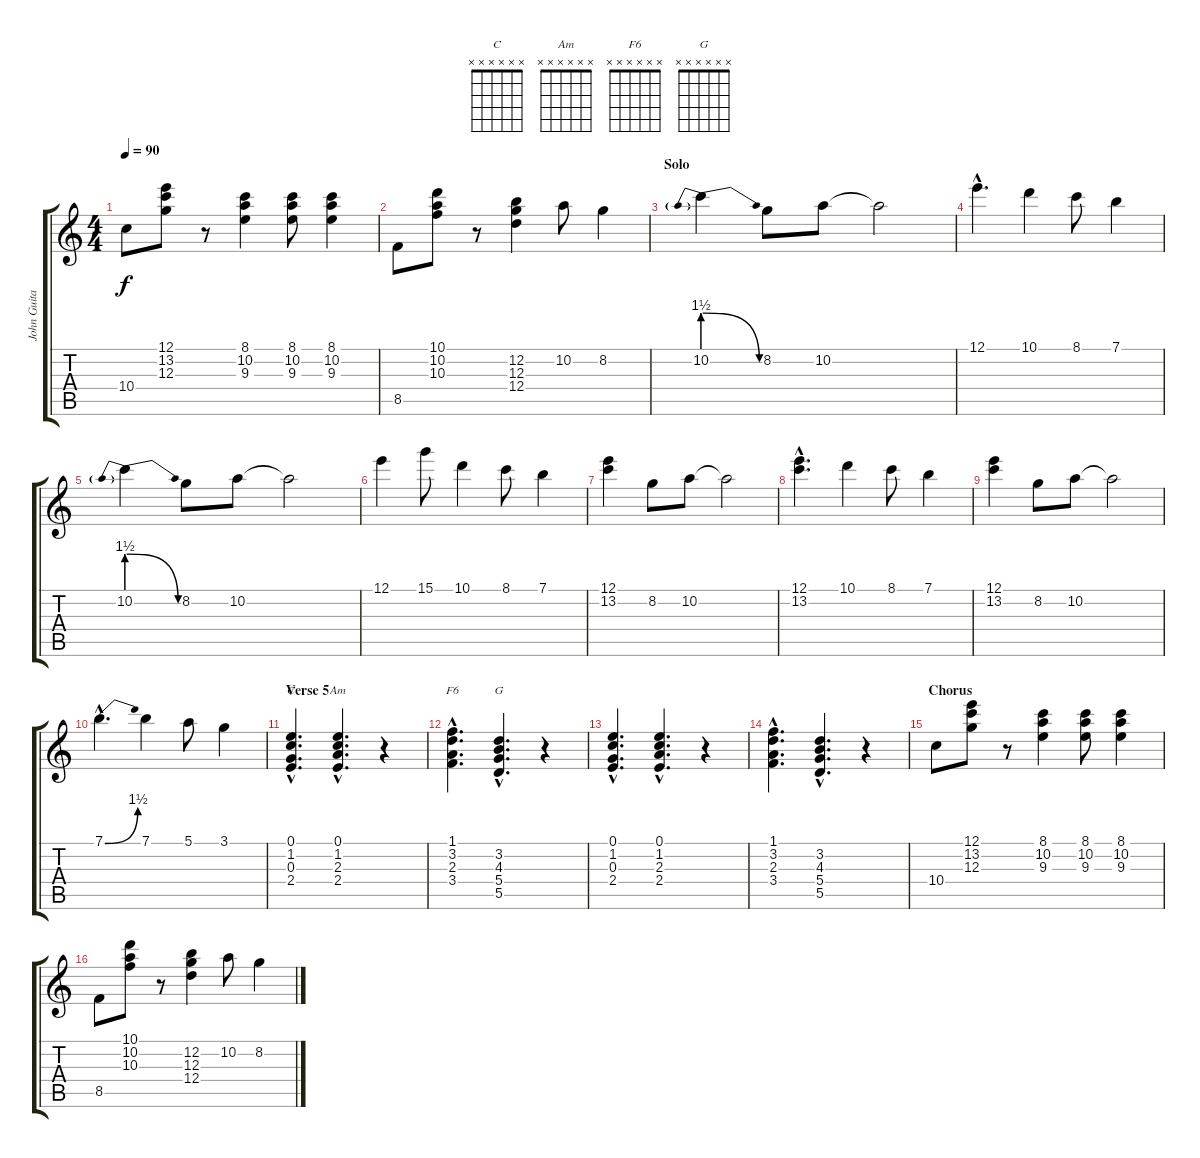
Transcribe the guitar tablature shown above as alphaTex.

\track ("John Guitar" "John Guita") {instrument electricguitarjazz}
\staff {score tabs}
\tuning (E4 B3 G3 D3 A2 E2) {hide}
\chord ("C" x x x x x x)
\chord ("Am" x x x x x x)
\chord ("F6" x x x x x x)
\chord ("G" x x x x x x)
\ts (4 4)
\tempo 90
\clef g2
\ks c
10.4.8{dy f} (12.1 13.2 12.3).8 r.8 (8.1 10.2 9.3).4 (8.1 10.2 9.3).8 (8.1 10.2 9.3).4 |
8.5.8 (10.1 10.2 10.3).8 r.8 (12.2 12.3 12.4).4 10.2.8 8.2.4 |
\section ("" "Solo")
10.2{be (prebendrelease 0 6 60 0)}.4 8.2.8 10.2.8 10.2{t}.2 |
12.1{hac}.4{d} 10.1.4 8.1.8 7.1.4 |
10.2{be (prebendrelease 0 6 60 0)}.4 8.2.8 10.2.8 10.2{t}.2 |
12.1.4 15.1.8 10.1.4 8.1.8 7.1.4 |
(12.1 13.2).4 8.2.8 10.2.8 10.2{t}.2 |
(12.1{hac} 13.2{hac}).4{d} 10.1.4 8.1.8 7.1.4 |
(12.1 13.2).4 8.2.8 10.2.8 10.2{t}.2 |
7.1{be (bend 0 0 60 6) hac}.4{d} 7.1.4 5.1.8 3.1.4 |
\section ("" "Verse 5")
(0.1{hac} 1.2{hac} 0.3{hac} 2.4{hac}).4{d ch "C"} (0.1{hac} 1.2{hac} 2.3{hac} 2.4{hac}).4{d ch "Am"} r.4 |
(1.1{hac} 3.2{hac} 2.3{hac} 3.4{hac}).4{d ch "F6"} (3.2{hac} 4.3{hac} 5.4{hac} 5.5{hac}).4{d ch "G"} r.4 |
(0.1{hac} 1.2{hac} 0.3{hac} 2.4{hac}).4{d} (0.1{hac} 1.2{hac} 2.3{hac} 2.4{hac}).4{d} r.4 |
(1.1{hac} 3.2{hac} 2.3{hac} 3.4{hac}).4{d} (3.2{hac} 4.3{hac} 5.4{hac} 5.5{hac}).4{d} r.4 |
\section ("" "Chorus")
10.4.8 (12.1 13.2 12.3).8 r.8 (8.1 10.2 9.3).4 (8.1 10.2 9.3).8 (8.1 10.2 9.3).4 |
8.5.8 (10.1 10.2 10.3).8 r.8 (12.2 12.3 12.4).4 10.2.8 8.2.4
